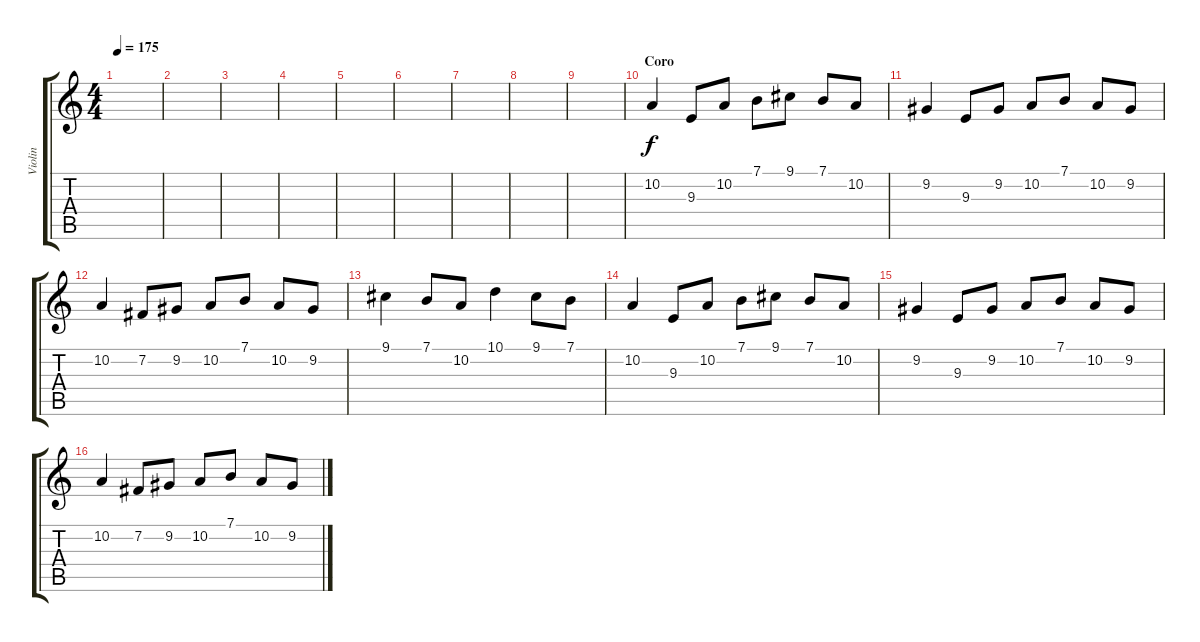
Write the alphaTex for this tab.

\track ("Violin" "Violin") {instrument violin}
\staff {score tabs}
\tuning (E4 B3 G3 D3 A2 E2) {hide}
\ts (4 4)
\tempo 175
\clef g2
\ks c
|
|
|
|
|
|
|
|
|
\section ("" "Coro")
10.2.4{volume 9} 9.3.8 10.2.8 7.1.8 9.1.8 7.1.8 10.2.8 |
9.2.4 9.3.8 9.2.8 10.2.8 7.1.8 10.2.8 9.2.8 |
10.2.4 7.2.8 9.2.8 10.2.8 7.1.8 10.2.8 9.2.8 |
9.1.4 7.1.8 10.2.8 10.1.4 9.1.8 7.1.8 |
10.2.4{volume 9} 9.3.8 10.2.8 7.1.8 9.1.8 7.1.8 10.2.8 |
9.2.4 9.3.8 9.2.8 10.2.8 7.1.8 10.2.8 9.2.8 |
10.2.4 7.2.8 9.2.8 10.2.8 7.1.8 10.2.8 9.2.8
